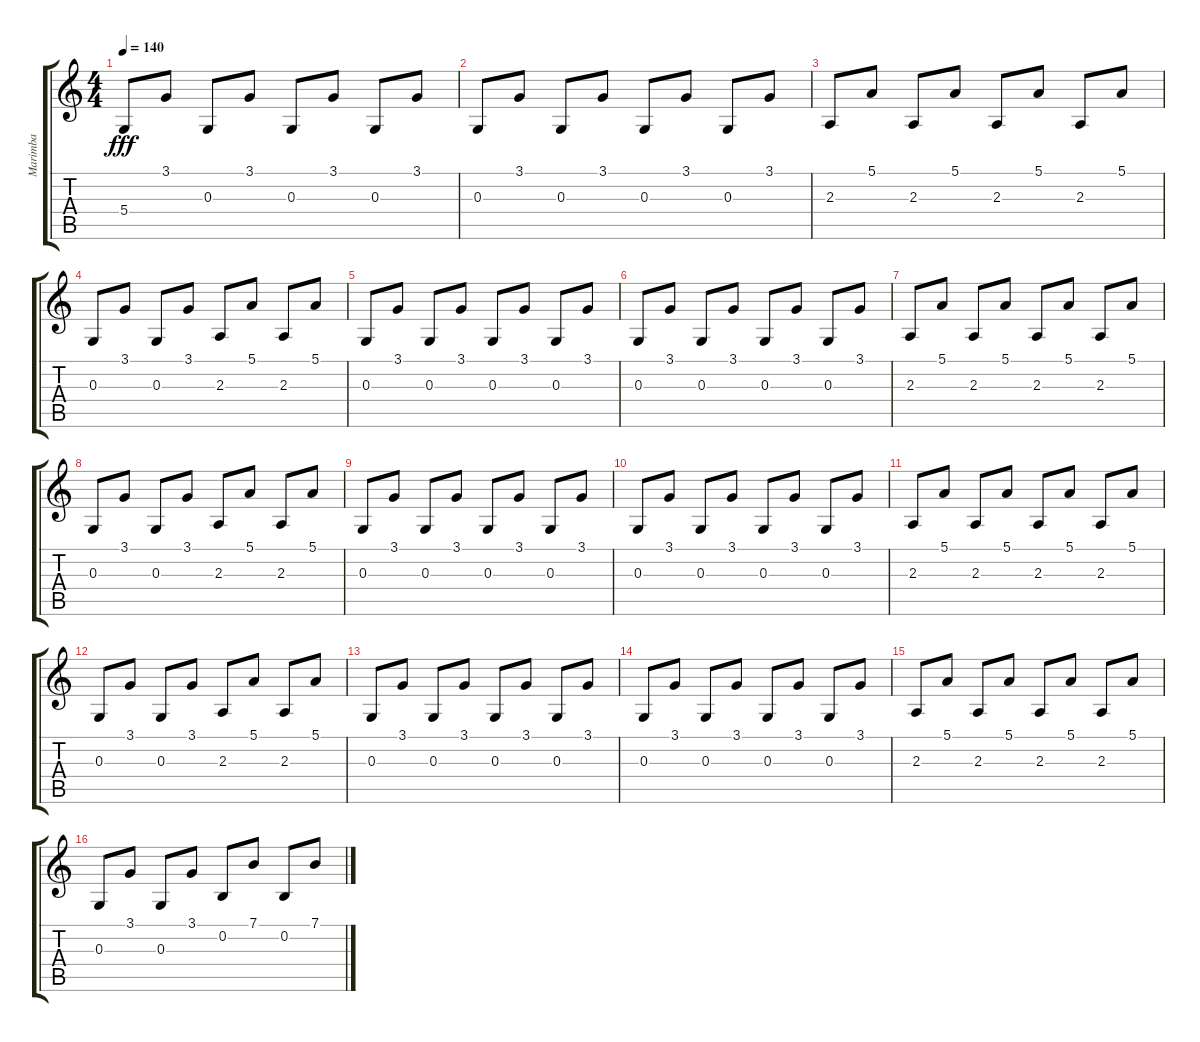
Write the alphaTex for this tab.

\track ("Marimba" "Marimba") {instrument marimba}
\staff {score tabs}
\tuning (E4 B3 G3 D3 A2 E2) {hide}
\ts (4 4)
\tempo 140
\clef g2
\ks c
5.4.8{dy fff instrument marimba} 3.1.8 0.3.8 3.1.8 0.3.8 3.1.8 0.3.8 3.1.8 |
0.3.8 3.1.8 0.3.8 3.1.8 0.3.8 3.1.8 0.3.8 3.1.8 |
2.3.8 5.1.8 2.3.8 5.1.8 2.3.8 5.1.8 2.3.8 5.1.8 |
0.3.8 3.1.8 0.3.8 3.1.8 2.3.8 5.1.8 2.3.8 5.1.8 |
0.3.8 3.1.8 0.3.8 3.1.8 0.3.8 3.1.8 0.3.8 3.1.8 |
0.3.8 3.1.8 0.3.8 3.1.8 0.3.8 3.1.8 0.3.8 3.1.8 |
2.3.8 5.1.8 2.3.8 5.1.8 2.3.8 5.1.8 2.3.8 5.1.8 |
0.3.8 3.1.8 0.3.8 3.1.8 2.3.8 5.1.8 2.3.8 5.1.8 |
0.3.8 3.1.8 0.3.8 3.1.8 0.3.8 3.1.8 0.3.8 3.1.8 |
0.3.8 3.1.8 0.3.8 3.1.8 0.3.8 3.1.8 0.3.8 3.1.8 |
2.3.8 5.1.8 2.3.8 5.1.8 2.3.8 5.1.8 2.3.8 5.1.8 |
0.3.8 3.1.8 0.3.8 3.1.8 2.3.8 5.1.8 2.3.8 5.1.8 |
0.3.8 3.1.8 0.3.8 3.1.8 0.3.8 3.1.8 0.3.8 3.1.8 |
0.3.8 3.1.8 0.3.8 3.1.8 0.3.8 3.1.8 0.3.8 3.1.8 |
2.3.8 5.1.8 2.3.8 5.1.8 2.3.8 5.1.8 2.3.8 5.1.8 |
0.3.8 3.1.8 0.3.8 3.1.8 0.2.8 7.1.8 0.2.8 7.1.8
